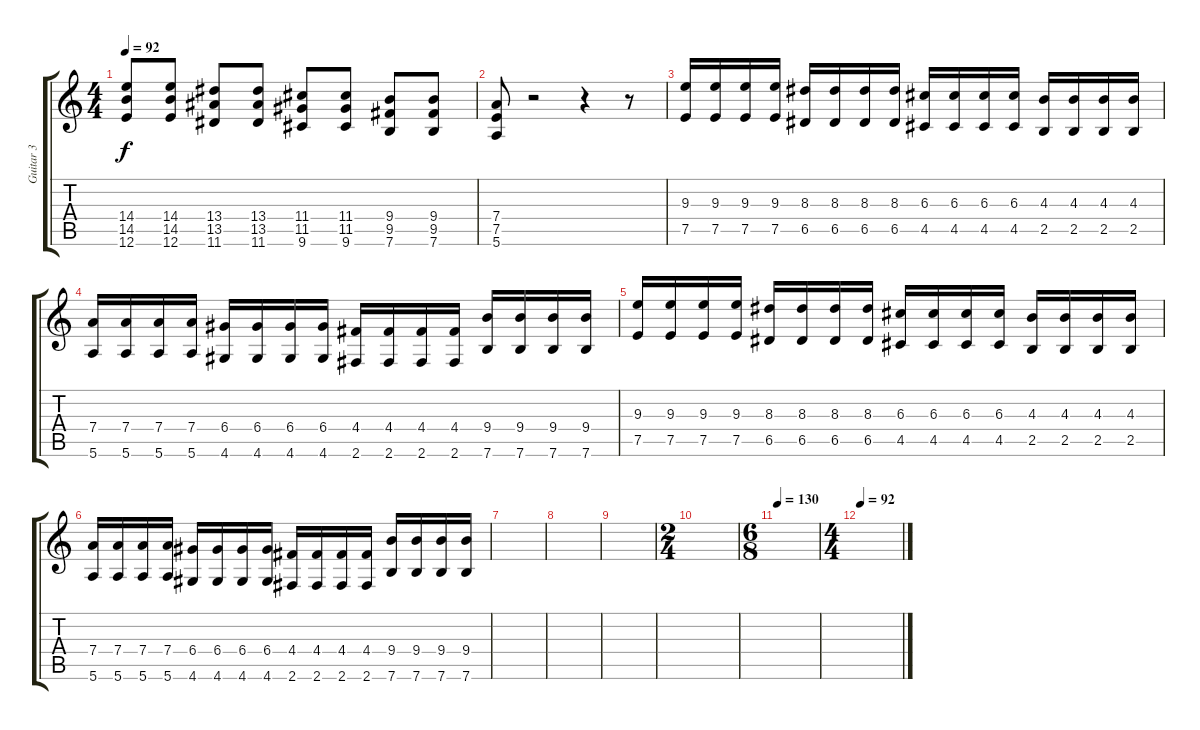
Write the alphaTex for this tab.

\track ("Guitar 3" "Guitar 3") {instrument distortionguitar}
\staff {score tabs}
\tuning (E4 B3 G3 D3 A2 E2) {hide}
\ts (4 4)
\tempo 92
\clef g2
\ks c
(14.4 14.5 12.6).8{dy f} (14.4 14.5 12.6).8 (13.4 13.5 11.6).8 (13.4 13.5 11.6).8 (11.4 11.5 9.6).8 (11.4 11.5 9.6).8 (9.4 9.5 7.6).8 (9.4 9.5 7.6).8 |
(7.4 7.5 5.6).8 r.2 r.4 r.8 |
(9.3 7.5).16 (9.3 7.5).16 (9.3 7.5).16 (9.3 7.5).16 (8.3 6.5).16 (8.3 6.5).16 (8.3 6.5).16 (8.3 6.5).16 (6.3 4.5).16 (6.3 4.5).16 (6.3 4.5).16 (6.3 4.5).16 (4.3 2.5).16 (4.3 2.5).16 (4.3 2.5).16 (4.3 2.5).16 |
(7.4 5.6).16 (7.4 5.6).16 (7.4 5.6).16 (7.4 5.6).16 (6.4 4.6).16 (6.4 4.6).16 (6.4 4.6).16 (6.4 4.6).16 (4.4 2.6).16 (4.4 2.6).16 (4.4 2.6).16 (4.4 2.6).16 (9.4 7.6).16 (9.4 7.6).16 (9.4 7.6).16 (9.4 7.6).16 |
(9.3 7.5).16 (9.3 7.5).16 (9.3 7.5).16 (9.3 7.5).16 (8.3 6.5).16 (8.3 6.5).16 (8.3 6.5).16 (8.3 6.5).16 (6.3 4.5).16 (6.3 4.5).16 (6.3 4.5).16 (6.3 4.5).16 (4.3 2.5).16 (4.3 2.5).16 (4.3 2.5).16 (4.3 2.5).16 |
(7.4 5.6).16 (7.4 5.6).16 (7.4 5.6).16 (7.4 5.6).16 (6.4 4.6).16 (6.4 4.6).16 (6.4 4.6).16 (6.4 4.6).16 (4.4 2.6).16 (4.4 2.6).16 (4.4 2.6).16 (4.4 2.6).16 (9.4 7.6).16 (9.4 7.6).16 (9.4 7.6).16 (9.4 7.6).16 |
|
|
|
\ts (2 4)
|
\ts (6 8)
\tempo 130
|
\ts (4 4)
\tempo 92
